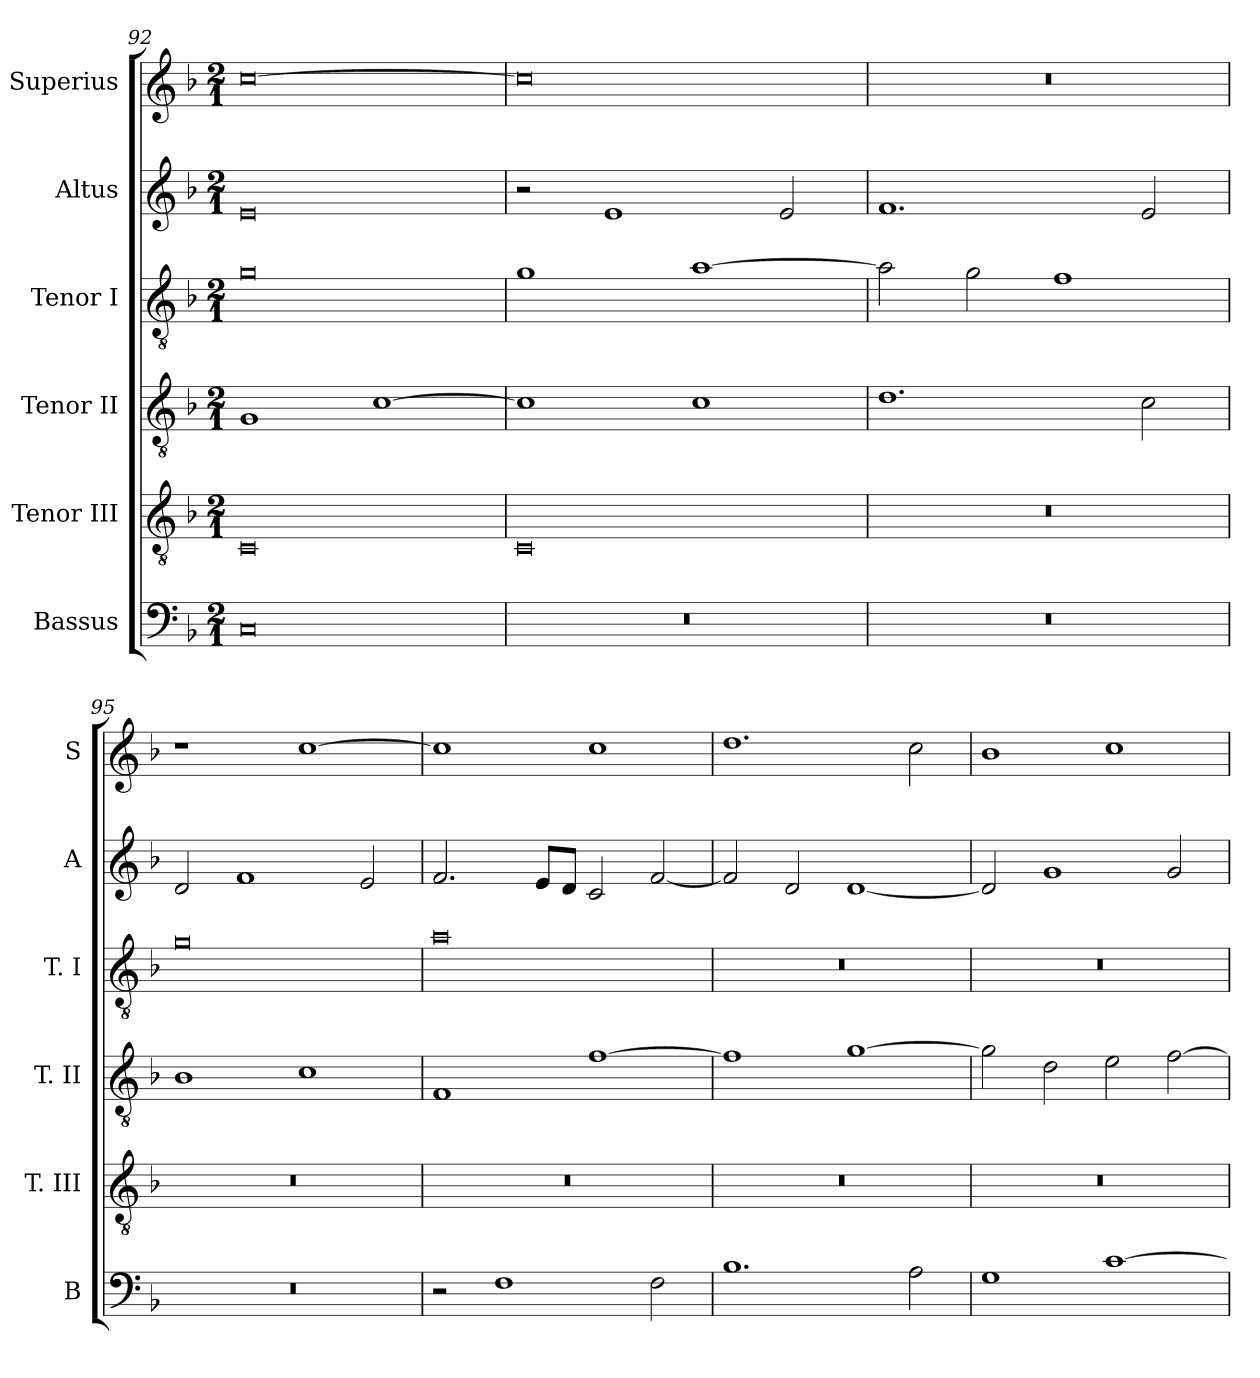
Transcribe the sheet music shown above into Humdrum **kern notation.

**kern	**kern	**kern	**kern	**kern	**kern
*part6	*part5	*part4	*part3	*part2	*part1
*staff6	*staff5	*staff4	*staff3	*staff2	*staff1
*I"Bassus	*I"Tenor III	*I"Tenor II	*I"Tenor I	*I"Altus	*I"Superius
*I'B	*I'T. III	*I'T. II	*I'T. I	*I'A	*I'S
*clefF4	*clefGv2	*clefGv2	*clefGv2	*clefG2	*clefG2
*k[b-]	*k[b-]	*k[b-]	*k[b-]	*k[b-]	*k[b-]
*F:	*F:	*F:	*F:	*F:	*F:
*M2/1	*M2/1	*M2/1	*M2/1	*M2/1	*M2/1
=92	=92	=92	=92	=92	=92
0C	0C	1G	0g	0e	[0cc
.	.	[1c	.	.	.
=93	=93	=93	=93	=93	=93
0r	0C	1c]	1g	2r	0cc]
.	.	.	.	1e	.
.	.	1c	[1a	.	.
.	.	.	.	2e	.
=94	=94	=94	=94	=94	=94
0r	0r	1.d	2a]	1.f	0r
.	.	.	2g	.	.
.	.	.	1f	.	.
.	.	2c	.	2e	.
=95	=95	=95	=95	=95	=95
0r	0r	1B-	0g	2d	1r
.	.	.	.	1f	.
.	.	1c	.	.	[1cc
.	.	.	.	2e	.
=96	=96	=96	=96	=96	=96
2r	0r	1F	0a	2.f	1cc]
1F	.	.	.	.	.
.	.	.	.	8eL	.
.	.	.	.	8dJ	.
.	.	[1f	.	2c	1cc
2F	.	.	.	[2f	.
=97	=97	=97	=97	=97	=97
1.B-	0r	1f]	0r	2f]	1.dd
.	.	.	.	2d	.
.	.	[1g	.	[1d	.
2A	.	.	.	.	2cc
=98	=98	=98	=98	=98	=98
1G	0r	2g]	0r	2d]	1b-
.	.	2d	.	1g	.
[1c	.	2e	.	.	1cc
.	.	[2f	.	2g	.
=	=	=	=	=	=
*-	*-	*-	*-	*-	*-
